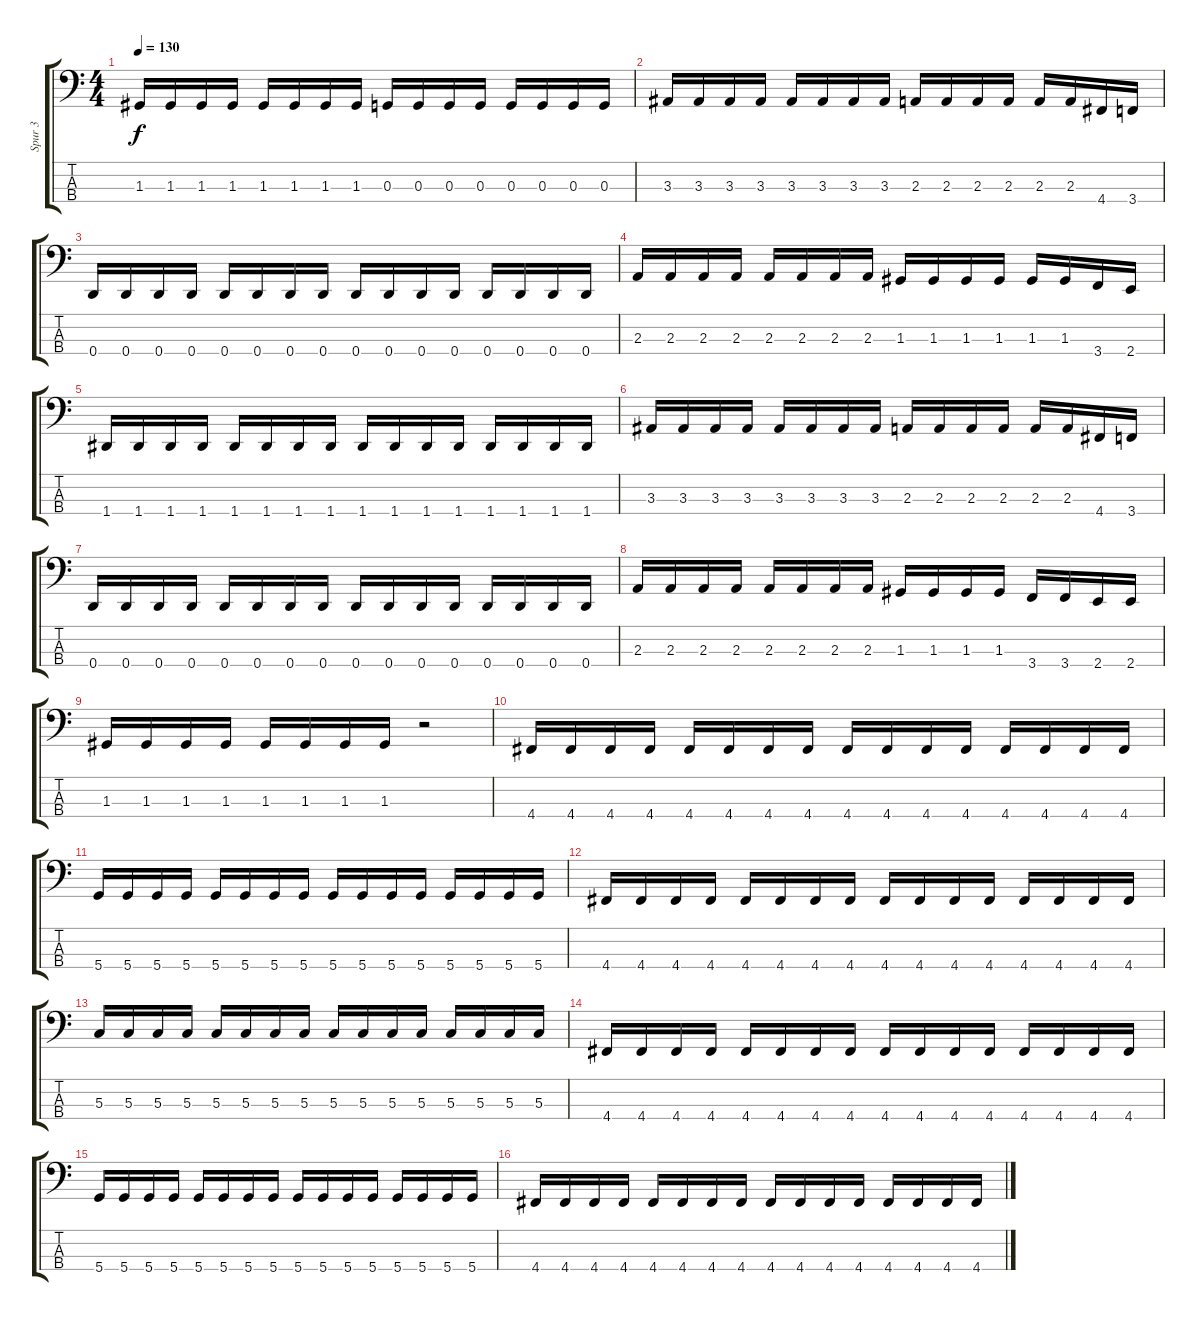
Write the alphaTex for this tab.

\track ("Spur 3" "Spur 3") {instrument electricbassfinger}
\staff {score tabs}
\tuning (F2 C2 G1 D1) {hide}
\ts (4 4)
\tempo 130
\clef f4
\ks c
1.3.16{dy f} 1.3.16 1.3.16 1.3.16 1.3.16 1.3.16 1.3.16 1.3.16 0.3.16 0.3.16 0.3.16 0.3.16 0.3.16 0.3.16 0.3.16 0.3.16 |
3.3.16 3.3.16 3.3.16 3.3.16 3.3.16 3.3.16 3.3.16 3.3.16 2.3.16 2.3.16 2.3.16 2.3.16 2.3.16 2.3.16 4.4.16 3.4.16 |
0.4.16 0.4.16 0.4.16 0.4.16 0.4.16 0.4.16 0.4.16 0.4.16 0.4.16 0.4.16 0.4.16 0.4.16 0.4.16 0.4.16 0.4.16 0.4.16 |
2.3.16 2.3.16 2.3.16 2.3.16 2.3.16 2.3.16 2.3.16 2.3.16 1.3.16 1.3.16 1.3.16 1.3.16 1.3.16 1.3.16 3.4.16 2.4.16 |
1.4.16 1.4.16 1.4.16 1.4.16 1.4.16 1.4.16 1.4.16 1.4.16 1.4.16 1.4.16 1.4.16 1.4.16 1.4.16 1.4.16 1.4.16 1.4.16 |
3.3.16 3.3.16 3.3.16 3.3.16 3.3.16 3.3.16 3.3.16 3.3.16 2.3.16 2.3.16 2.3.16 2.3.16 2.3.16 2.3.16 4.4.16 3.4.16 |
0.4.16 0.4.16 0.4.16 0.4.16 0.4.16 0.4.16 0.4.16 0.4.16 0.4.16 0.4.16 0.4.16 0.4.16 0.4.16 0.4.16 0.4.16 0.4.16 |
2.3.16 2.3.16 2.3.16 2.3.16 2.3.16 2.3.16 2.3.16 2.3.16 1.3.16 1.3.16 1.3.16 1.3.16 3.4.16 3.4.16 2.4.16 2.4.16 |
1.3.16 1.3.16 1.3.16 1.3.16 1.3.16 1.3.16 1.3.16 1.3.16 r.2 |
4.4.16 4.4.16 4.4.16 4.4.16 4.4.16 4.4.16 4.4.16 4.4.16 4.4.16 4.4.16 4.4.16 4.4.16 4.4.16 4.4.16 4.4.16 4.4.16 |
5.4.16 5.4.16 5.4.16 5.4.16 5.4.16 5.4.16 5.4.16 5.4.16 5.4.16 5.4.16 5.4.16 5.4.16 5.4.16 5.4.16 5.4.16 5.4.16 |
4.4.16 4.4.16 4.4.16 4.4.16 4.4.16 4.4.16 4.4.16 4.4.16 4.4.16 4.4.16 4.4.16 4.4.16 4.4.16 4.4.16 4.4.16 4.4.16 |
5.3.16 5.3.16 5.3.16 5.3.16 5.3.16 5.3.16 5.3.16 5.3.16 5.3.16 5.3.16 5.3.16 5.3.16 5.3.16 5.3.16 5.3.16 5.3.16 |
4.4.16 4.4.16 4.4.16 4.4.16 4.4.16 4.4.16 4.4.16 4.4.16 4.4.16 4.4.16 4.4.16 4.4.16 4.4.16 4.4.16 4.4.16 4.4.16 |
5.4.16 5.4.16 5.4.16 5.4.16 5.4.16 5.4.16 5.4.16 5.4.16 5.4.16 5.4.16 5.4.16 5.4.16 5.4.16 5.4.16 5.4.16 5.4.16 |
4.4.16 4.4.16 4.4.16 4.4.16 4.4.16 4.4.16 4.4.16 4.4.16 4.4.16 4.4.16 4.4.16 4.4.16 4.4.16 4.4.16 4.4.16 4.4.16
